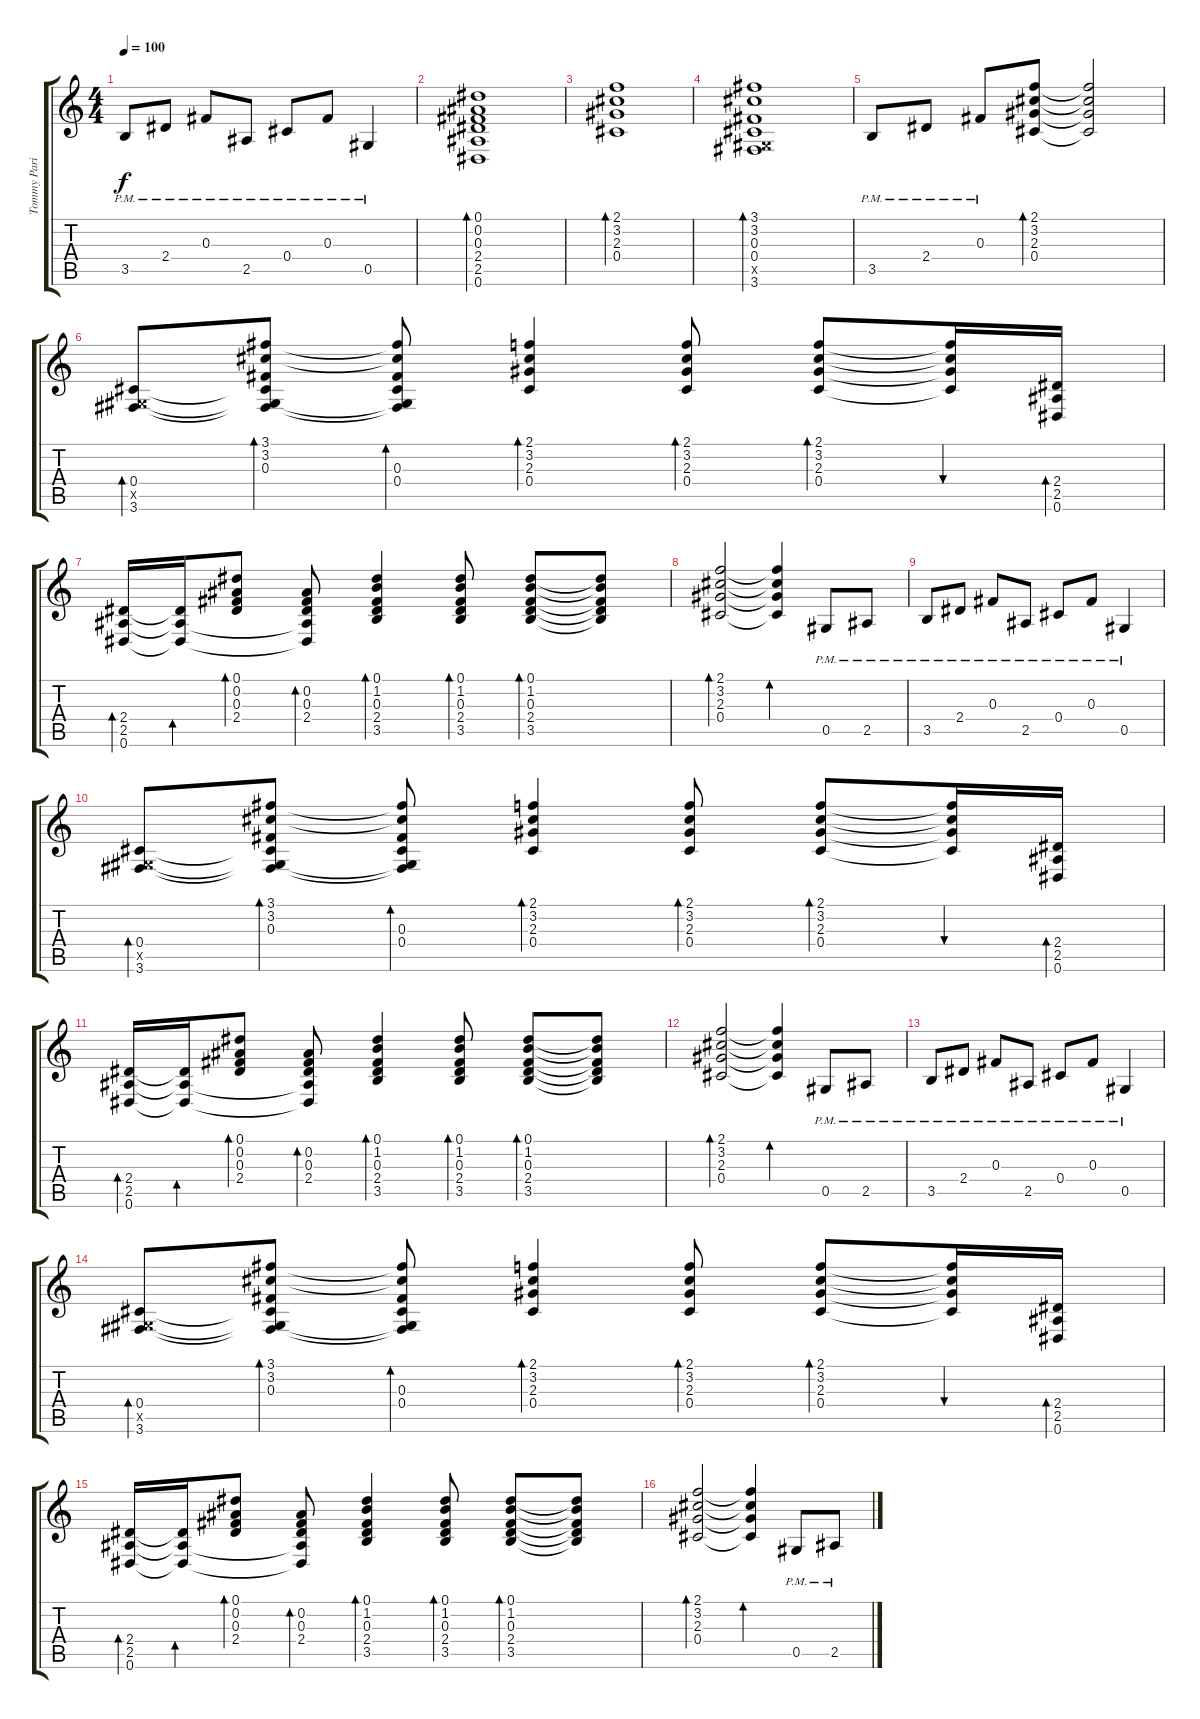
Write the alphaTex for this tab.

\track ("Tommy Paris" "Tommy Pari") {instrument overdrivenguitar}
\staff {score tabs}
\tuning (Eb4 Bb3 Gb3 Db3 Ab2 Eb2) {hide}
\ts (4 4)
\tempo 100
\clef g2
\ks c
3.5{pm}.8{dy f} 2.4{pm}.8 0.3{pm}.8 2.5{pm}.8 0.4{pm}.8 0.3{pm}.8 0.5{pm}.4 |
(0.1 0.2 0.3 2.4 2.5 0.6).1{bd 60} |
(2.1 3.2 2.3 0.4).1{bd 60} |
(3.1 3.2 0.3 0.4 0.5{x} 3.6).1{bd 60} |
3.5{pm}.8 2.4{pm}.8 0.3{pm}.8 (2.1 3.2 2.3 0.4).8{bd 60} (2.1{t} 3.2{t} 2.3{t} 0.4{t}).2 |
(0.4 0.5{x} 3.6).8{bd 60} (3.1 3.2 0.3 0.4{t} 0.5{t} 3.6{t}).8{bd 60} (3.1{t} 3.2{t} 0.3 0.4 0.5{t} 3.6{t}).8{bd 60} (2.1 3.2 2.3 0.4).4{bd 60} (2.1 3.2 2.3 0.4).8{bd 60} (2.1 3.2 2.3 0.4).8{bd 60} (2.1{t} 3.2{t} 2.3{t} 0.4{t}).16{bu 60} (2.4 2.5 0.6).16{bd 60} |
(2.4 2.5 0.6).16{bd 60} (2.4{t} 2.5{t} 0.6{t}).16{bd 60} (0.1 0.2 0.3 2.4).8{bd 60} (0.2 0.3 2.4 2.5{t} 0.6{t}).8{bd 60} (0.1 1.2 0.3 2.4 3.5).4{bd 60} (0.1 1.2 0.3 2.4 3.5).8{bd 60} (0.1 1.2 0.3 2.4 3.5).8{bd 60} (0.1{t} 1.2{t} 0.3{t} 2.4{t} 3.5{t}).8 |
(2.1 3.2 2.3 0.4).2{bd 60} (2.1{t} 3.2{t} 2.3{t} 0.4{t}).4{bd 60} 0.5{pm}.8 2.5{pm}.8 |
3.5{pm}.8 2.4{pm}.8 0.3{pm}.8 2.5{pm}.8 0.4{pm}.8 0.3{pm}.8 0.5{pm}.4 |
(0.4 0.5{x} 3.6).8{bd 60} (3.1 3.2 0.3 0.4{t} 0.5{t} 3.6{t}).8{bd 60} (3.1{t} 3.2{t} 0.3 0.4 0.5{t} 3.6{t}).8{bd 60} (2.1 3.2 2.3 0.4).4{bd 60} (2.1 3.2 2.3 0.4).8{bd 60} (2.1 3.2 2.3 0.4).8{bd 60} (2.1{t} 3.2{t} 2.3{t} 0.4{t}).16{bu 60} (2.4 2.5 0.6).16{bd 60} |
(2.4 2.5 0.6).16{bd 60} (2.4{t} 2.5{t} 0.6{t}).16{bd 60} (0.1 0.2 0.3 2.4).8{bd 60} (0.2 0.3 2.4 2.5{t} 0.6{t}).8{bd 60} (0.1 1.2 0.3 2.4 3.5).4{bd 60} (0.1 1.2 0.3 2.4 3.5).8{bd 60} (0.1 1.2 0.3 2.4 3.5).8{bd 60} (0.1{t} 1.2{t} 0.3{t} 2.4{t} 3.5{t}).8 |
(2.1 3.2 2.3 0.4).2{bd 60} (2.1{t} 3.2{t} 2.3{t} 0.4{t}).4{bd 60} 0.5{pm}.8 2.5{pm}.8 |
3.5{pm}.8 2.4{pm}.8 0.3{pm}.8 2.5{pm}.8 0.4{pm}.8 0.3{pm}.8 0.5{pm}.4 |
(0.4 0.5{x} 3.6).8{bd 60} (3.1 3.2 0.3 0.4{t} 0.5{t} 3.6{t}).8{bd 60} (3.1{t} 3.2{t} 0.3 0.4 0.5{t} 3.6{t}).8{bd 60} (2.1 3.2 2.3 0.4).4{bd 60} (2.1 3.2 2.3 0.4).8{bd 60} (2.1 3.2 2.3 0.4).8{bd 60} (2.1{t} 3.2{t} 2.3{t} 0.4{t}).16{bu 60} (2.4 2.5 0.6).16{bd 60} |
(2.4 2.5 0.6).16{bd 60} (2.4{t} 2.5{t} 0.6{t}).16{bd 60} (0.1 0.2 0.3 2.4).8{bd 60} (0.2 0.3 2.4 2.5{t} 0.6{t}).8{bd 60} (0.1 1.2 0.3 2.4 3.5).4{bd 60} (0.1 1.2 0.3 2.4 3.5).8{bd 60} (0.1 1.2 0.3 2.4 3.5).8{bd 60} (0.1{t} 1.2{t} 0.3{t} 2.4{t} 3.5{t}).8 |
(2.1 3.2 2.3 0.4).2{bd 60} (2.1{t} 3.2{t} 2.3{t} 0.4{t}).4{bd 60} 0.5{pm}.8 2.5{pm}.8
